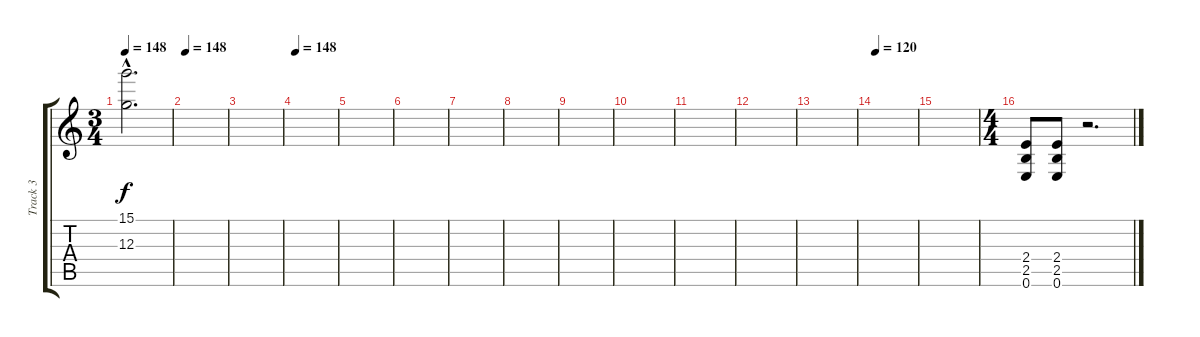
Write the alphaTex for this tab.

\track ("Track 3" "Track 3") {instrument distortionguitar}
\staff {score tabs}
\tuning (E4 B3 G3 D3 A2 E2) {hide}
\ts (3 4)
\tempo 148
\clef g2
\ks c
(15.1{hac} 12.3{hac}).2{d dy f} |
\tempo 148
|
|
\tempo 148
|
|
|
|
|
|
|
|
|
|
\tempo 120
|
|
\ts (4 4)
(2.4 2.5 0.6).8 (2.4 2.5 0.6).8 r.2{d}
